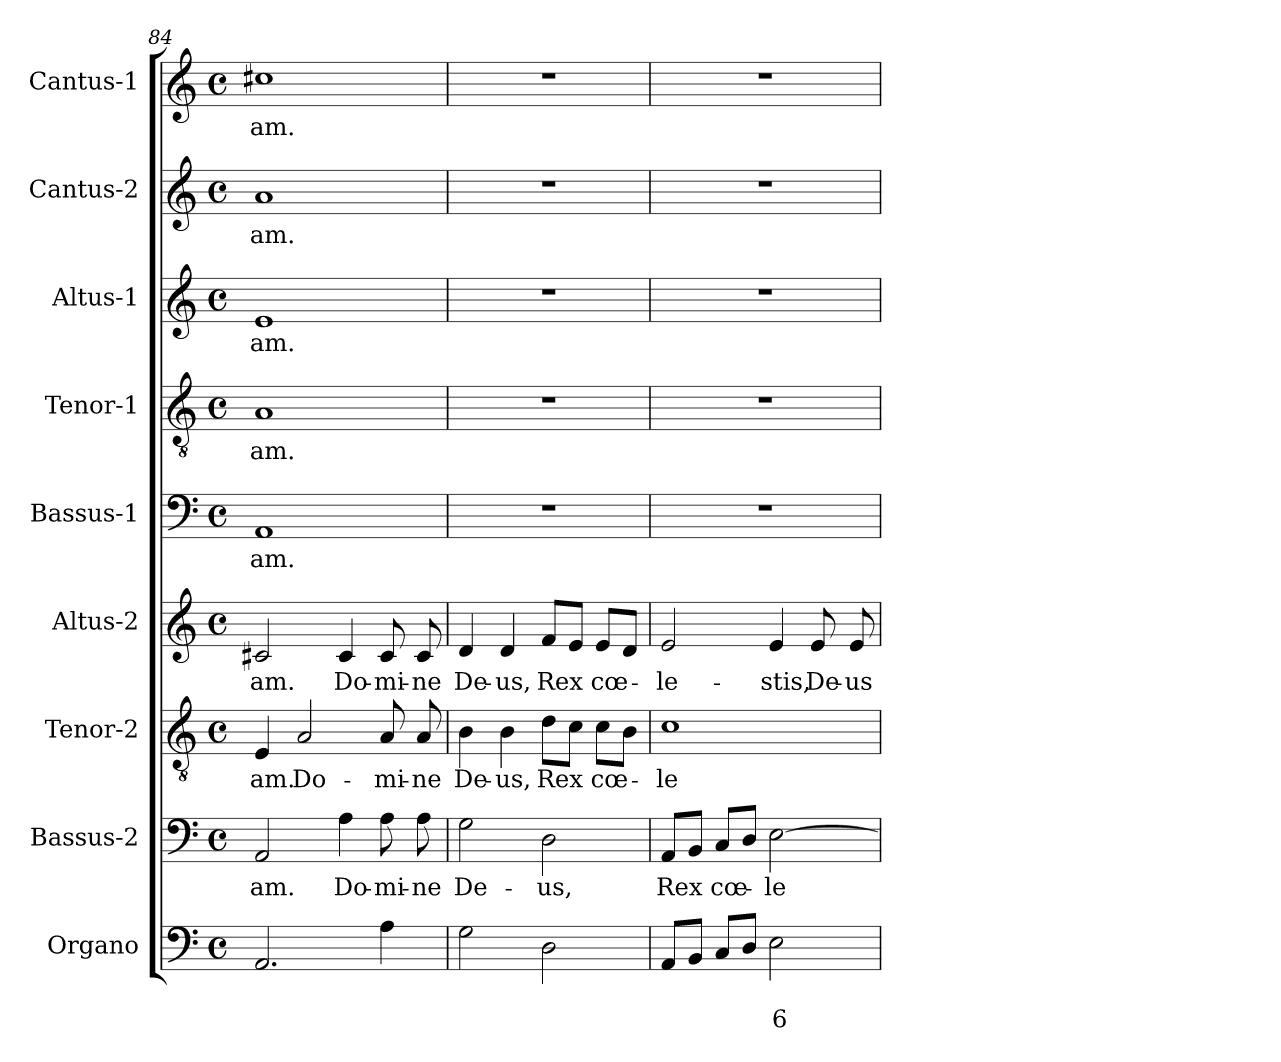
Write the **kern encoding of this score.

**kern	**text	**text	**kern	**text	**kern	**text	**kern	**text	**kern	**text	**kern	**text	**kern	**text	**kern	**text	**kern	**text
*part9	*part9	*part9	*part8	*part8	*part7	*part7	*part6	*part6	*part5	*part5	*part4	*part4	*part3	*part3	*part2	*part2	*part1	*part1
*staff9	*staff9	*staff9	*staff8	*staff8	*staff7	*staff7	*staff6	*staff6	*staff5	*staff5	*staff4	*staff4	*staff3	*staff3	*staff2	*staff2	*staff1	*staff1
*I"Organo	*	*	*I"Bassus-2	*	*I"Tenor-2	*	*I"Altus-2	*	*I"Bassus-1	*	*I"Tenor-1	*	*I"Altus-1	*	*I"Cantus-2	*	*I"Cantus-1	*
*I'Og	*	*	*I'B2	*	*	*	*I'A2	*	*I'B1	*	*I'T1	*	*I'A1	*	*I'C2	*	*I'C1	*
*clefF4	*	*	*clefF4	*	*clefGv2	*	*clefG2	*	*clefF4	*	*clefGv2	*	*clefG2	*	*clefG2	*	*clefG2	*
*k[]	*	*	*k[]	*	*k[]	*	*k[]	*	*k[]	*	*k[]	*	*k[]	*	*k[]	*	*k[]	*
*C:	*	*	*C:	*	*C:	*	*C:	*	*C:	*	*C:	*	*C:	*	*C:	*	*C:	*
*M4/4	*	*	*M4/4	*	*M4/4	*	*M4/4	*	*M4/4	*	*M4/4	*	*M4/4	*	*M4/4	*	*M4/4	*
*met(c)	*	*	*met(c)	*	*met(c)	*	*met(c)	*	*met(c)	*	*met(c)	*	*met(c)	*	*met(c)	*	*met(c)	*
=84	=84	=84	=84	=84	=84	=84	=84	=84	=84	=84	=84	=84	=84	=84	=84	=84	=84	=84
!	!	!	!	!LO:LY:b	!	!	!	!	!	!	!	!	!	!	!	!	!	!
!	!	!	!	!	!	!LO:LY:b	!	!	!	!	!	!	!	!	!	!	!	!
!	!	!	!	!	!	!	!	!LO:LY:b	!	!	!	!	!	!	!	!	!	!
!	!	!	!	!	!	!	!	!	!	!LO:LY:b	!	!	!	!	!	!	!	!
!	!	!	!	!	!	!	!	!	!	!	!	!LO:LY:b	!	!	!	!	!	!
!	!	!	!	!	!	!	!	!	!	!	!	!	!	!LO:LY:b	!	!	!	!
!	!	!	!	!	!	!	!	!	!	!	!	!	!	!	!	!LO:LY:b	!	!
!	!	!	!	!	!	!	!	!	!	!	!	!	!	!	!	!	!	!LO:LY:b
2.AA/	.	.	2AA/	-am.	4E/	-am.	2c#X/	-am.	1AA	-am.	1A	-am.	1e	-am.	1a	-am.	1cc#X	-am.
!	!	!	!	!	!	!LO:LY:b	!	!	!	!	!	!	!	!	!	!	!	!
.	.	.	.	.	2A/	Do-	.	.	.	.	.	.	.	.	.	.	.	.
!	!	!	!	!LO:LY:b	!	!	!	!	!	!	!	!	!	!	!	!	!	!
!	!	!	!	!	!	!	!	!LO:LY:b	!	!	!	!	!	!	!	!	!	!
.	.	.	4A\	Do-	.	.	4c#/	Do-	.	.	.	.	.	.	.	.	.	.
!	!	!	!	!LO:LY:b	!	!	!	!	!	!	!	!	!	!	!	!	!	!
!	!	!	!	!	!	!LO:LY:b	!	!	!	!	!	!	!	!	!	!	!	!
!	!	!	!	!	!	!	!	!LO:LY:b	!	!	!	!	!	!	!	!	!	!
4A\	.	.	8A\	-mi-	8A/	-mi-	8c#/	-mi-	.	.	.	.	.	.	.	.	.	.
!	!	!	!	!LO:LY:b	!	!	!	!	!	!	!	!	!	!	!	!	!	!
!	!	!	!	!	!	!LO:LY:b	!	!	!	!	!	!	!	!	!	!	!	!
!	!	!	!	!	!	!	!	!LO:LY:b	!	!	!	!	!	!	!	!	!	!
.	.	.	8A\	-ne	8A/	-ne	8c#/	-ne	.	.	.	.	.	.	.	.	.	.
=85	=85	=85	=85	=85	=85	=85	=85	=85	=85	=85	=85	=85	=85	=85	=85	=85	=85	=85
!	!	!	!	!LO:LY:b	!	!	!	!	!	!	!	!	!	!	!	!	!	!
!	!	!	!	!	!	!LO:LY:b	!	!	!	!	!	!	!	!	!	!	!	!
!	!	!	!	!	!	!	!	!LO:LY:b	!	!	!	!	!	!	!	!	!	!
2G\	.	.	2G\	De-	4B\	De-	4d/	De-	1r	.	1r	.	1r	.	1r	.	1r	.
!	!	!	!	!	!	!LO:LY:b	!	!	!	!	!	!	!	!	!	!	!	!
!	!	!	!	!	!	!	!	!LO:LY:b	!	!	!	!	!	!	!	!	!	!
.	.	.	.	.	4B\	-us,	4d/	-us,	.	.	.	.	.	.	.	.	.	.
!	!	!	!	!LO:LY:b	!	!	!	!	!	!	!	!	!	!	!	!	!	!
!	!	!	!	!	!	!LO:LY:b	!	!	!	!	!	!	!	!	!	!	!	!
!	!	!	!	!	!	!	!	!LO:LY:b	!	!	!	!	!	!	!	!	!	!
2D\	.	.	2D\	-us,	8d\L	Rex	8f/L	Rex	.	.	.	.	.	.	.	.	.	.
.	.	.	.	.	8c\J	.	8e/J	.	.	.	.	.	.	.	.	.	.	.
!	!	!	!	!	!	!LO:LY:b	!	!	!	!	!	!	!	!	!	!	!	!
!	!	!	!	!	!	!	!	!LO:LY:b	!	!	!	!	!	!	!	!	!	!
.	.	.	.	.	8c\L	cœ-	8e/L	cœ-	.	.	.	.	.	.	.	.	.	.
.	.	.	.	.	8B\J	.	8d/J	.	.	.	.	.	.	.	.	.	.	.
=86	=86	=86	=86	=86	=86	=86	=86	=86	=86	=86	=86	=86	=86	=86	=86	=86	=86	=86
!	!	!	!	!LO:LY:b	!	!	!	!	!	!	!	!	!	!	!	!	!	!
!	!	!	!	!	!	!LO:LY:b	!	!	!	!	!	!	!	!	!	!	!	!
!	!	!	!	!	!	!	!	!LO:LY:b	!	!	!	!	!	!	!	!	!	!
8AA/L	.	.	8AA/L	Rex	1c	-le-	2e/	-le-	1r	.	1r	.	1r	.	1r	.	1r	.
8BB/J	.	.	8BB/J	.	.	.	.	.	.	.	.	.	.	.	.	.	.	.
!	!	!	!	!LO:LY:b	!	!	!	!	!	!	!	!	!	!	!	!	!	!
8C/L	.	.	8C/L	cœ-	.	.	.	.	.	.	.	.	.	.	.	.	.	.
8D/J	.	.	8D/J	.	.	.	.	.	.	.	.	.	.	.	.	.	.	.
!	!	!LO:LY:b	!	!	!	!	!	!	!	!	!	!	!	!	!	!	!	!
!	!	!	!	!LO:LY:b	!	!	!	!	!	!	!	!	!	!	!	!	!	!
!	!	!	!	!	!	!	!	!LO:LY:b	!	!	!	!	!	!	!	!	!	!
2E\	.	6	[2E\	-le-	.	.	4e/	-stis,	.	.	.	.	.	.	.	.	.	.
!	!	!	!	!	!	!	!	!LO:LY:b	!	!	!	!	!	!	!	!	!	!
.	.	.	.	.	.	.	8e/	De-	.	.	.	.	.	.	.	.	.	.
!	!	!	!	!	!	!	!	!LO:LY:b	!	!	!	!	!	!	!	!	!	!
.	.	.	.	.	.	.	8e/	-us	.	.	.	.	.	.	.	.	.	.
=	=	=	=	=	=	=	=	=	=	=	=	=	=	=	=	=	=	=
*-	*-	*-	*-	*-	*-	*-	*-	*-	*-	*-	*-	*-	*-	*-	*-	*-	*-	*-
